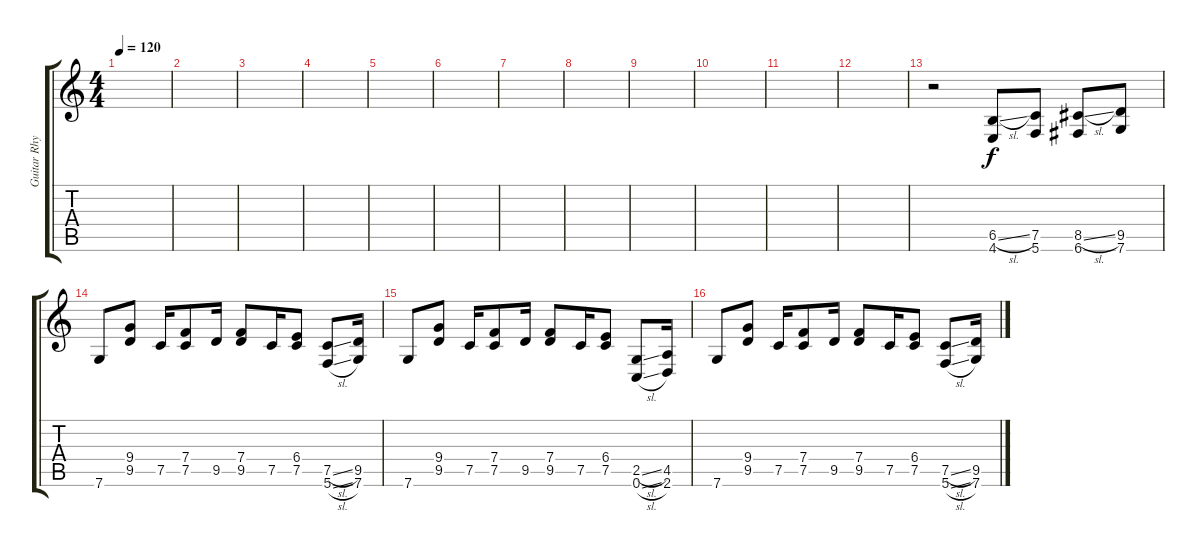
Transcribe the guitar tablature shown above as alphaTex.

\track ("Guitar Rhythm" "Guitar Rhy") {instrument overdrivenguitar}
\staff {score tabs}
\tuning (C4 G3 Eb3 Bb2 F2 C2) {hide}
\ts (4 4)
\tempo 120
\clef g2
\ks c
|
|
|
|
|
|
|
|
|
|
|
|
r.2 (6.5{sl} 4.6).8 (7.5 5.6).8 (8.5{sl} 6.6).8 (9.5 7.6).8 |
7.6.8 (9.4 9.5).8 7.5.16 (7.4 7.5).8 9.5.16 (7.4 9.5).8 7.5.16 (6.4 7.5).8 (7.5{sl} 5.6{sl}).8 (9.5 7.6).16 |
7.6.8 (9.4 9.5).8 7.5.16 (7.4 7.5).8 9.5.16 (7.4 9.5).8 7.5.16 (6.4 7.5).8 (2.5{sl} 0.6{sl}).8 (4.5 2.6).16 |
7.6.8 (9.4 9.5).8 7.5.16 (7.4 7.5).8 9.5.16 (7.4 9.5).8 7.5.16 (6.4 7.5).8 (7.5{sl} 5.6{sl}).8 (9.5 7.6).16
